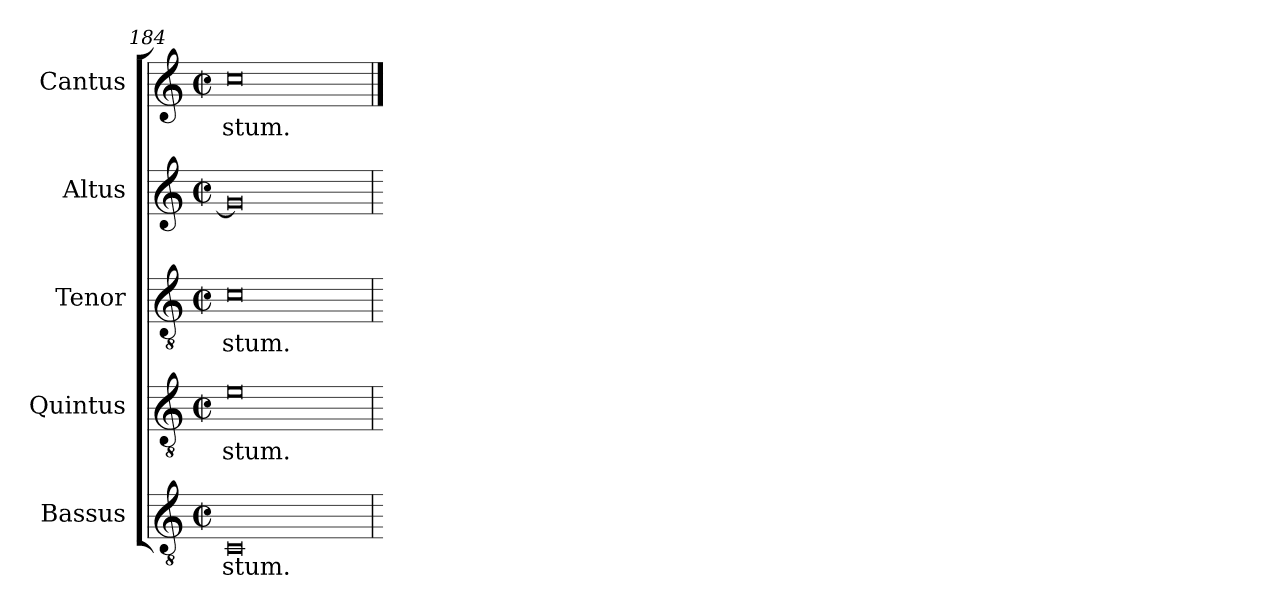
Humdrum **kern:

**kern	**text	**kern	**text	**kern	**text	**kern	**kern	**text
*part5	*part5	*part4	*part4	*part3	*part3	*part2	*part1	*part1
*staff5	*staff5	*staff4	*staff4	*staff3	*staff3	*staff2	*staff1	*staff1
*I"Bassus	*	*I"Quintus	*	*I"Tenor	*	*I"Altus	*I"Cantus	*
*clefGv2	*	*clefGv2	*	*clefGv2	*	*clefG2	*clefG2	*
*M2/2	*	*M2/2	*	*M2/2	*	*M2/2	*M2/2	*
*met(c|)	*	*met(c|)	*	*met(c|)	*	*met(c|)	*met(c|)	*
=184	=184	=184	=184	=184	=184	=184	=184	=184
!	!LO:LY:b:cj	!	!LO:LY:b:cj	!	!LO:LY:b:cj	!	!	!LO:LY:b:cj
0C	stum.	0e	stum.	0c	-stum.	0g]	0cc	-stum.
=	==	=	==	=	==	=	==	==
*-	*-	*-	*-	*-	*-	*-	*-	*-
